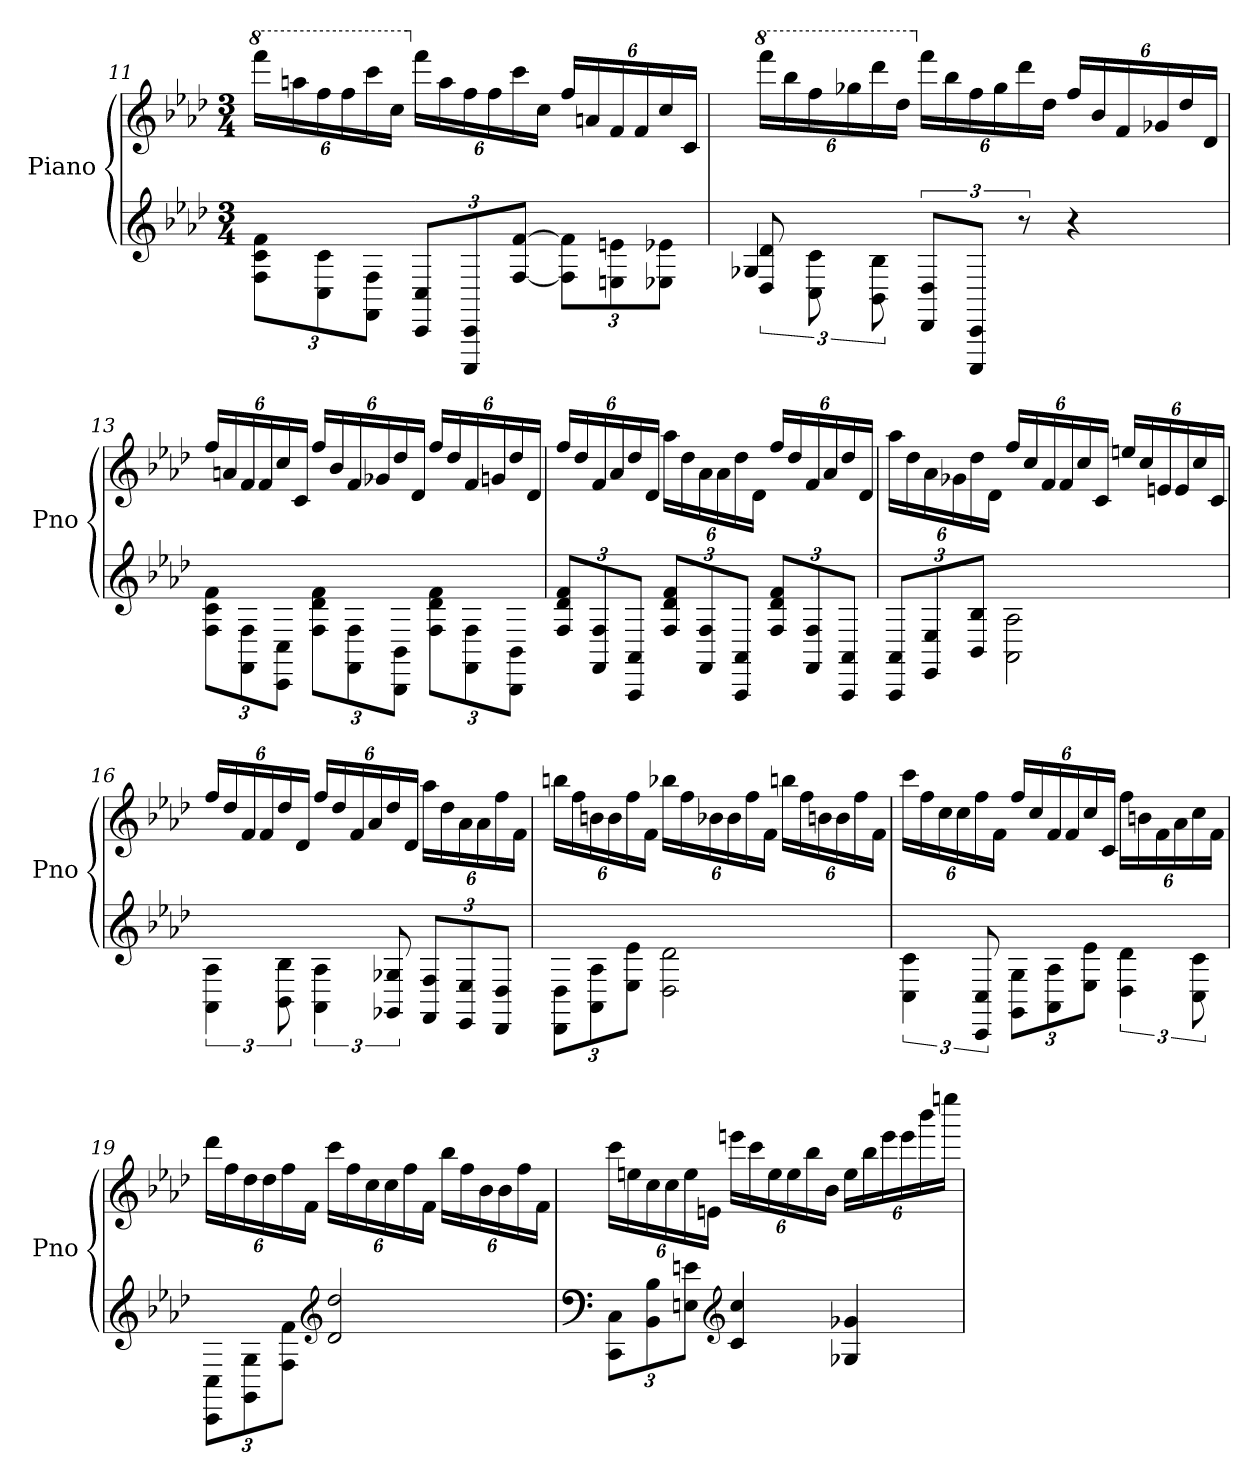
**kern	**kern
*part2	*part1
*staff2	*staff1
*I"Piano	*I"Piano
*I'Pno	*I'Pno
!!LO:LB:g=z
*clefG2	*clefG2
*k[b-e-a-d-]	*k[b-e-a-d-]
*M3/4	*M3/4
*Xbrackettup	*
*	*8va
*	*Xbrackettup
=11	=11
12F\ 12c\ 12f\L	24ffff\LL
.	24aaan\
12C\ 12c\	24fff\
.	24fff\
12FF\ 12F\J	24cccc\
.	24ccc\JJ
*	*X8va
12CC/ 12C/L	24fff\LL
.	24aa\
12CCC/ 12CC/	24ff\
.	24ff\
[12F/ [12f/J	24ccc\
.	24cc\JJ
12F\] 12f\]L	24ff/LL
.	24an/
12En\ 12en\	24f/
.	24f/
12E-X\ 12e-X\J	24cc/
.	24c/JJ
=12	=12
*brackettup	*
*^	*
*	*	*8va
12D-/ 12d-/	4G-X/	24ffff\LL
.	.	24bbb-\
12C\ 12c\	.	24fff\
.	.	24ggg-X\
12BB-\ 12B-\	.	24dddd-\
.	.	24ddd-\JJ
*	*	*X8va
12DD-/ 12D-/L	2ryy	24fff\LL
.	.	24bb-\
12CCC/ 12CC/J	.	24ff\
.	.	24gg-\
12r	.	24ddd-\
.	.	24dd-\JJ
4r	.	24ff/LL
.	.	24b-/
.	.	24f/
.	.	24g-X/
.	.	24dd-/
.	.	24d-/JJ
*v	*v	*
!!LO:PB:g=z
=13	=13
*Xbrackettup	*
12F\ 12c\ 12f\L	24ff/LL
.	24an/
12FF\ 12F\	24f/
.	24f/
12CC\ 12C\J	24cc/
.	24c/JJ
12F\ 12d-\ 12f\L	24ff/LL
.	24b-/
12FF\ 12F\	24f/
.	24g-X/
12BBB-\ 12BB-\J	24dd-/
.	24d-/JJ
12F\ 12d-\ 12f\L	24ff/LL
.	24dd-/
12FF\ 12F\	24f/
.	24gn/
12BBB-\ 12BB-\J	24dd-/
.	24d-/JJ
=14	=14
12F/ 12d-/ 12f/L	24ff/LL
.	24dd-/
12FF/ 12F/	24f/
.	24a-/
12AAA-/ 12AA-/J	24dd-/
.	24d-/JJ
12F/ 12d-/ 12f/L	24aa-\LL
.	24dd-\
12FF/ 12F/	24a-\
.	24a-\
12AAA-/ 12AA-/J	24dd-\
.	24d-\JJ
12F/ 12d-/ 12f/L	24ff/LL
.	24dd-/
12FF/ 12F/	24f/
.	24a-/
12AAA-/ 12AA-/J	24dd-/
.	24d-/JJ
!!LO:LB:g=z
=15	=15
12AAA-/ 12AA-/L	24aa-\LL
.	24dd-\
12EE-/ 12E-/	24a-\
.	24g-X\
12BB-/ 12B-/J	24dd-\
.	24d-\JJ
2AA-\ 2A-\	24ff/LL
.	24cc/
.	24f/
.	24f/
.	24cc/
.	24c/JJ
.	24een/LL
.	24cc/
.	24en/
.	24e/
.	24cc/
.	24c/JJ
=16	=16
*brackettup	*
6AA-\ 6A-\	24ff/LL
.	24dd-/
.	24f/
.	24f/
12BB-\ 12B-\	24dd-/
.	24d-/JJ
6AA-\ 6A-\	24ff/LL
.	24dd-/
.	24f/
.	24a-/
12GG-X/ 12G-X/	24dd-/
.	24d-/JJ
*Xbrackettup	*
12FF/ 12F/L	24aa-\LL
.	24dd-\
12EE-/ 12E-/	24a-\
.	24a-\
12DD-/ 12D-/J	24ff\
.	24f\JJ
!!LO:LB:g=z
=17	=17
12DD-\ 12D-\L	24bbn\LL
.	24ff\
12AA-\ 12A-\	24bn\
.	24b\
12E-\ 12e-\J	24ff\
.	24f\JJ
2D-\ 2d-\	24bb-X\LL
.	24ff\
.	24b-X\
.	24b-\
.	24ff\
.	24f\JJ
.	24bbn\LL
.	24ff\
.	24bn\
.	24b\
.	24ff\
.	24f\JJ
=18	=18
*brackettup	*
6C\ 6c\	24ccc\LL
.	24ff\
.	24cc\
.	24cc\
12CC/ 12C/	24ff\
.	24f\JJ
*Xbrackettup	*
12GG\ 12G\L	24ff/LL
.	24cc/
12AA-\ 12A-\	24f/
.	24f/
12E-\ 12e-\J	24cc/
.	24c/JJ
*brackettup	*
6D-\ 6d-\	24ff\LL
.	24bn\
.	24f\
.	24a-\
12C\ 12c\	24cc\
.	24f\JJ
!!LO:LB:g=z
=19	=19
*Xbrackettup	*
12CC\ 12C\L	24ddd-\LL
.	24ff\
12GG\ 12G\	24dd-\
.	24dd-\
12F\ 12f\J	24ff\
.	24f\JJ
*clefG2	*
2d-/ 2dd-/	24ccc\LL
.	24ff\
.	24cc\
.	24cc\
.	24ff\
.	24f\JJ
.	24bb-\LL
.	24ff\
.	24b-\
.	24b-\
.	24ff\
.	24f\JJ
=20	=20
*clefF4	*
12CC\ 12C\L	24ccc\LL
.	24een\
12BB-\ 12B-\	24cc\
.	24cc\
12En\ 12en\J	24ee\
.	24en\JJ
*clefG2	*
4c/ 4cc/	24eeen\LL
.	24ccc\
.	24ee\
.	24ee\
.	24bb-\
.	24b-\JJ
4G-X/ 4g-X/	24ee\LL
.	24bb-\
.	24eee\
.	24eee\
.	24bbb-\
.	24eeeen\JJ
=	=
*-	*-
